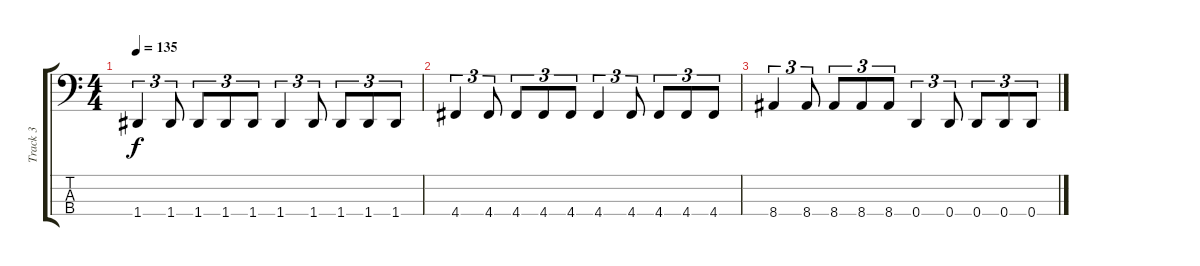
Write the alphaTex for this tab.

\track ("Track 3" "Track 3") {instrument electricbasspick}
\staff {score tabs}
\tuning (G2 D2 A1 D1) {hide}
\ts (4 4)
\tempo 135
\clef f4
\ks c
1.4.4{tu (3 2) dy f} 1.4.8{tu (3 2)} 1.4.8{tu (3 2)} 1.4.8{tu (3 2)} 1.4.8{tu (3 2)} 1.4.4{tu (3 2)} 1.4.8{tu (3 2)} 1.4.8{tu (3 2)} 1.4.8{tu (3 2)} 1.4.8{tu (3 2)} |
4.4.4{tu (3 2)} 4.4.8{tu (3 2)} 4.4.8{tu (3 2)} 4.4.8{tu (3 2)} 4.4.8{tu (3 2)} 4.4.4{tu (3 2)} 4.4.8{tu (3 2)} 4.4.8{tu (3 2)} 4.4.8{tu (3 2)} 4.4.8{tu (3 2)} |
8.4.4{tu (3 2)} 8.4.8{tu (3 2)} 8.4.8{tu (3 2)} 8.4.8{tu (3 2)} 8.4.8{tu (3 2)} 0.4.4{tu (3 2)} 0.4.8{tu (3 2)} 0.4.8{tu (3 2)} 0.4.8{tu (3 2)} 0.4.8{tu (3 2)}
